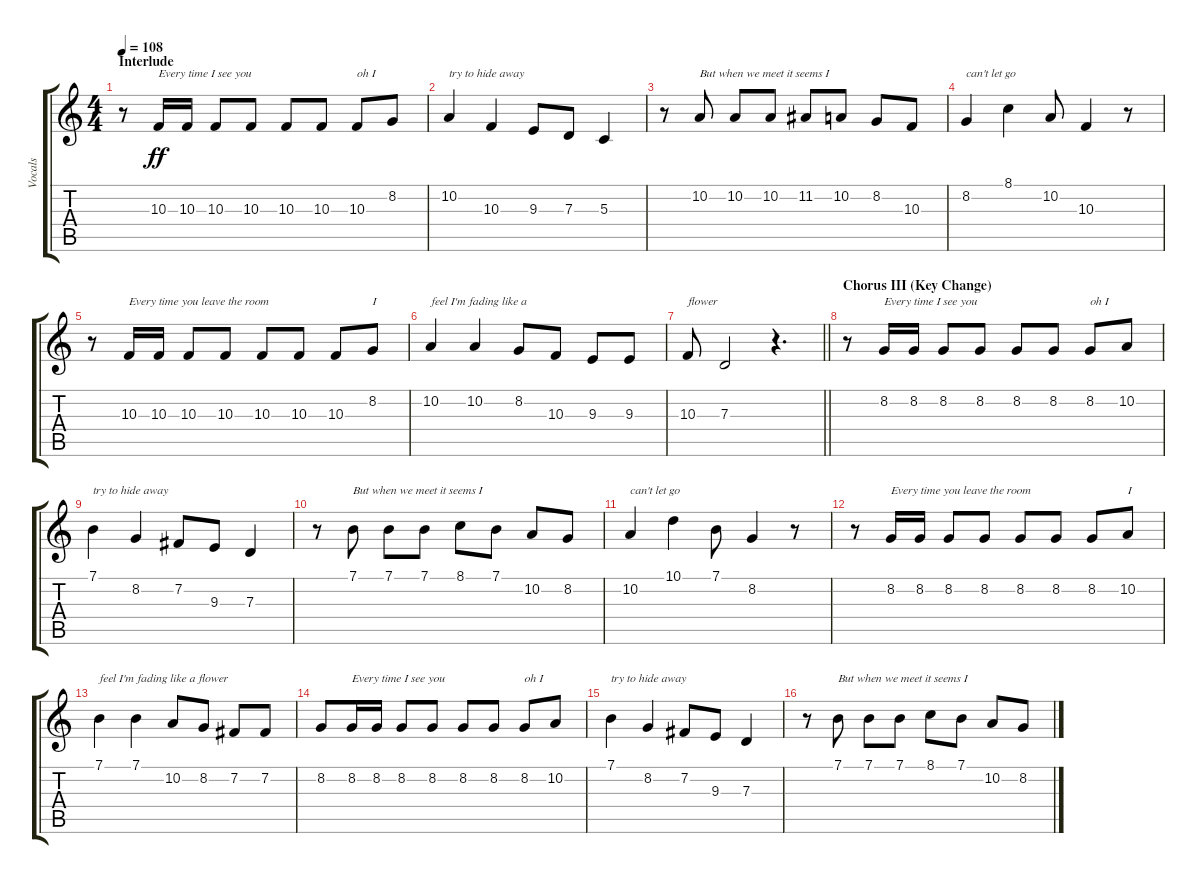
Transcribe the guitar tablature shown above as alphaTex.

\track ("Vocals" "Vocals") {instrument altosax}
\staff {score tabs}
\tuning (E4 B3 G3 D3 A2 E2) {hide}
\ts (4 4)
\section ("" "Interlude")
\tempo 108
\clef g2
\ks c
r.8{dy ff} 10.3.16{txt "Every time I see you"} 10.3.16 10.3.8 10.3.8 10.3.8 10.3.8 10.3.8{txt "oh I"} 8.2.8 |
10.2.4{txt "try to hide away"} 10.3.4 9.3.8 7.3.8 5.3.4 |
r.8 10.2.8{txt "But when we meet it seems I"} 10.2.8 10.2.8 11.2.8 10.2.8 8.2.8 10.3.8 |
8.2.4{txt "can't let go"} 8.1.4 10.2.8 10.3.4 r.8 |
r.8 10.3.16{txt "Every time you leave the room"} 10.3.16 10.3.8 10.3.8 10.3.8 10.3.8 10.3.8 8.2.8{txt "I"} |
10.2.4{txt "feel I'm fading like a"} 10.2.4 8.2.8 10.3.8 9.3.8 9.3.8 |
\barLineRight lightlight
10.3.8{txt "flower"} 7.3.2 r.4{d} |
\section ("" "Chorus III (Key Change)")
r.8 8.2.16{txt "Every time I see you"} 8.2.16 8.2.8 8.2.8 8.2.8 8.2.8 8.2.8{txt "oh I"} 10.2.8 |
7.1.4{txt "try to hide away"} 8.2.4 7.2.8 9.3.8 7.3.4 |
r.8 7.1.8{txt "But when we meet it seems I"} 7.1.8 7.1.8 8.1.8 7.1.8 10.2.8 8.2.8 |
10.2.4{txt "can't let go"} 10.1.4 7.1.8 8.2.4 r.8 |
r.8 8.2.16{txt "Every time you leave the room"} 8.2.16 8.2.8 8.2.8 8.2.8 8.2.8 8.2.8 10.2.8{txt "I"} |
7.1.4{txt "feel I'm fading like a flower"} 7.1.4 10.2.8 8.2.8 7.2.8 7.2.8 |
8.2.8 8.2.16{txt "Every time I see you"} 8.2.16 8.2.8 8.2.8 8.2.8 8.2.8 8.2.8{txt "oh I"} 10.2.8 |
7.1.4{txt "try to hide away"} 8.2.4 7.2.8 9.3.8 7.3.4 |
r.8 7.1.8{txt "But when we meet it seems I"} 7.1.8 7.1.8 8.1.8 7.1.8 10.2.8 8.2.8
